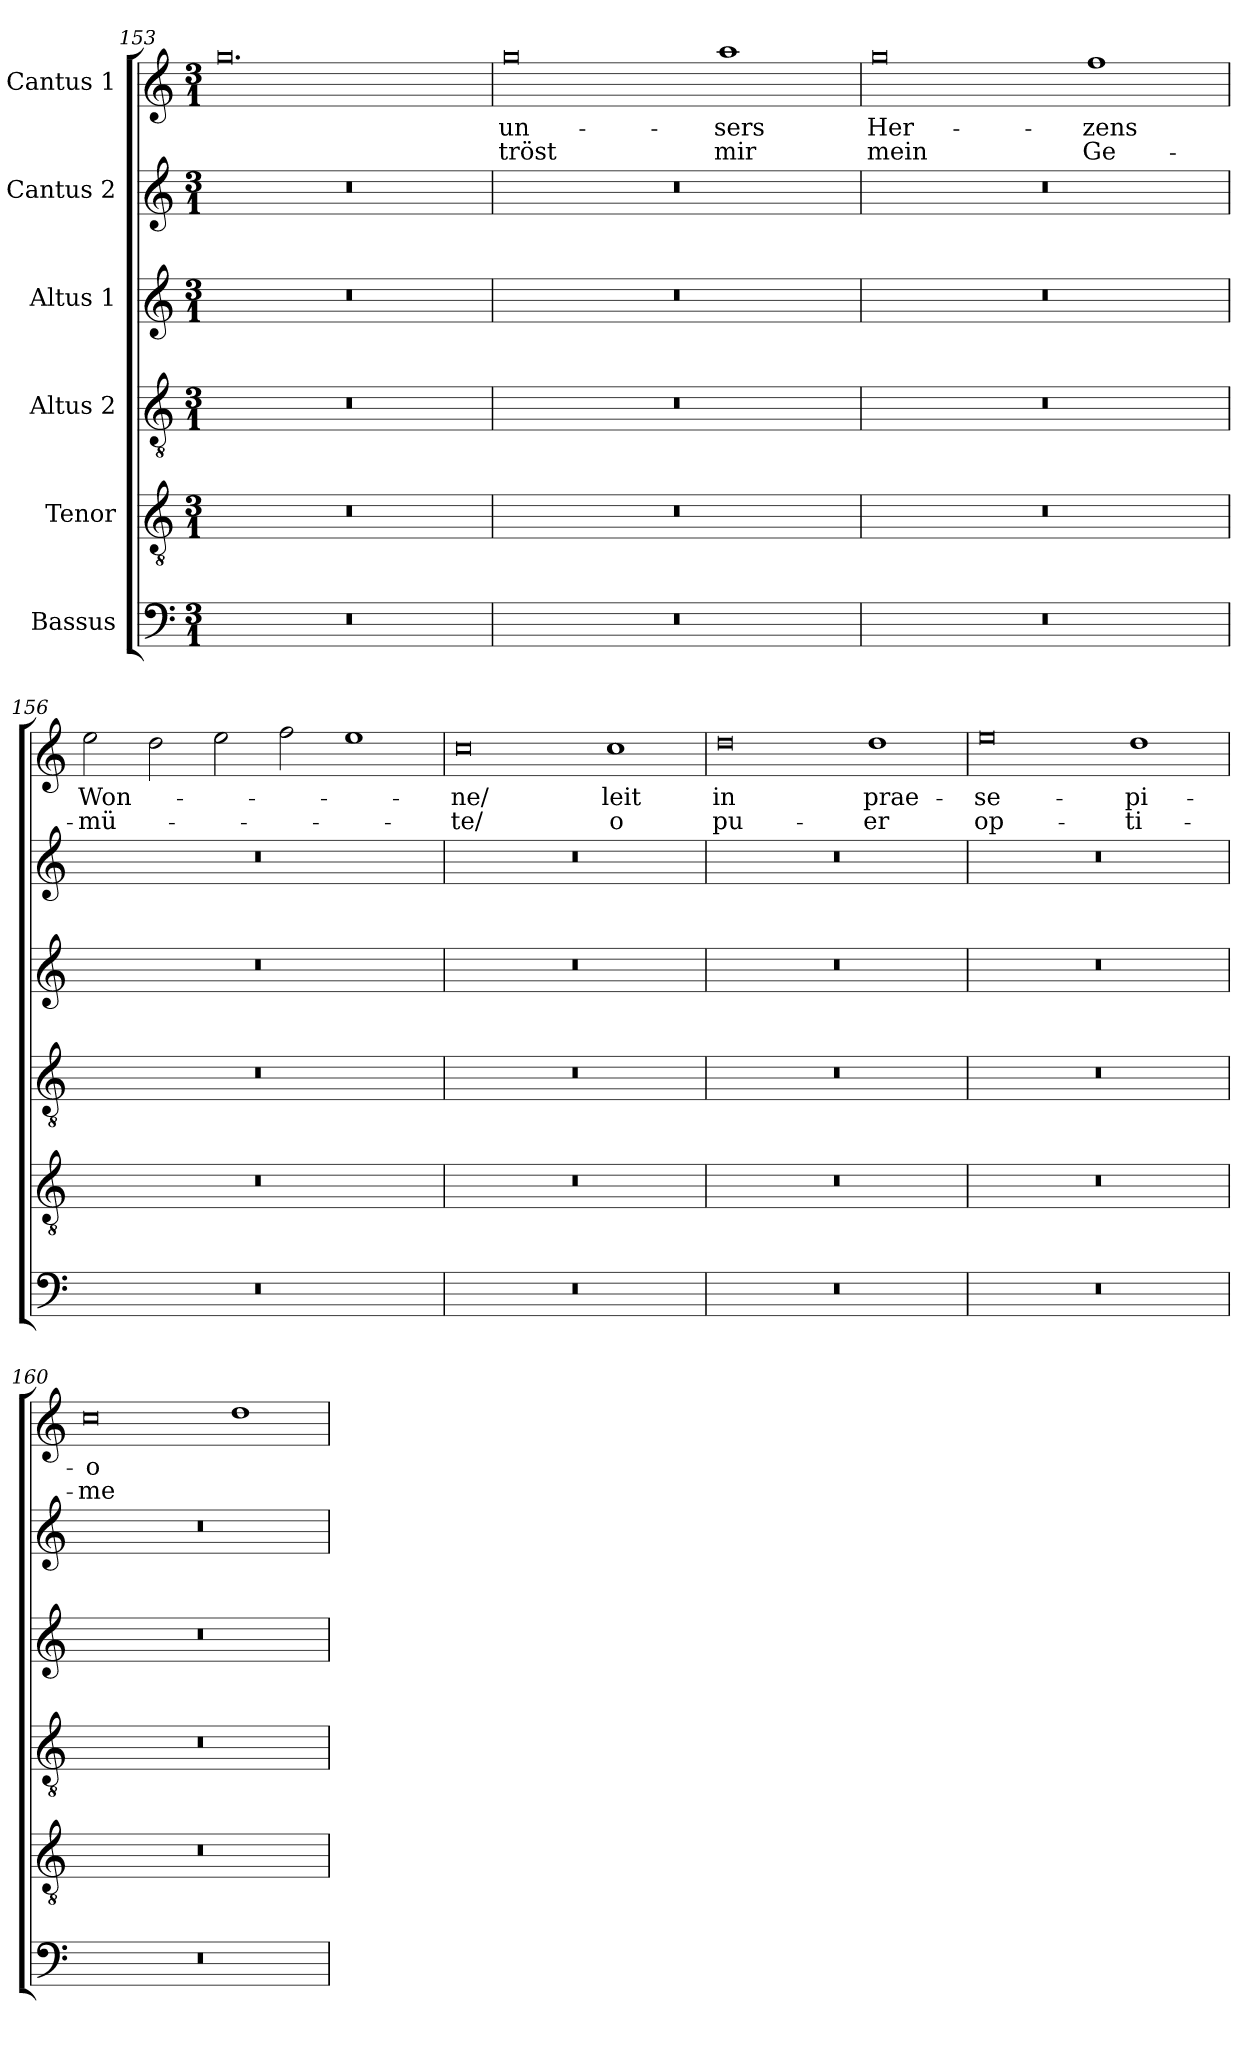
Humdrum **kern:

**kern	**kern	**kern	**kern	**kern	**kern	**text	**text
*part6	*part5	*part4	*part3	*part2	*part1	*part1	*part1
*staff6	*staff5	*staff4	*staff3	*staff2	*staff1	*staff1	*staff1
*I"Bassus	*I"Tenor	*I"Altus 2	*I"Altus 1	*I"Cantus 2	*I"Cantus 1	*	*
*clefF4	*clefGv2	*clefGv2	*clefG2	*clefG2	*clefG2	*	*
*M3/1	*M3/1	*M3/1	*M3/1	*M3/1	*M3/1	*	*
=153	=153	=153	=153	=153	=153	=153	=153
0.r	0.r	0.r	0.r	0.r	0.gg	.	.
=154	=154	=154	=154	=154	=154	=154	=154
!	!	!	!	!	!	!LO:LY:b:cj	!LO:LY:b:cj
0.r	0.r	0.r	0.r	0.r	0gg	un-	-tröst
!	!	!	!	!	!	!LO:LY:b:cj	!LO:LY:b:cj
.	.	.	.	.	1aa	sers	mir
=155	=155	=155	=155	=155	=155	=155	=155
!	!	!	!	!	!	!LO:LY:b:cj	!LO:LY:b:cj
0.r	0.r	0.r	0.r	0.r	0gg	Her-	-mein
!	!	!	!	!	!	!LO:LY:b:cj	!LO:LY:b:cj
.	.	.	.	.	1ff	zens	Ge-
!!LO:LB:g=z
=156	=156	=156	=156	=156	=156	=156	=156
!	!	!	!	!	!	!LO:LY:b:cj	!LO:LY:b:cj
0.r	0.r	0.r	0.r	0.r	2ee\	-Won-	-mü-
.	.	.	.	.	2dd\	.	.
.	.	.	.	.	2ee\	.	.
.	.	.	.	.	2ff\	.	.
.	.	.	.	.	1ee	.	.
=157	=157	=157	=157	=157	=157	=157	=157
!	!	!	!	!	!	!LO:LY:b:cj	!LO:LY:b:cj
0.r	0.r	0.r	0.r	0.r	0cc	-ne/	te/
!	!	!	!	!	!	!LO:LY:b:cj	!LO:LY:b:rj
.	.	.	.	.	1cc	leit	o
=158	=158	=158	=158	=158	=158	=158	=158
!	!	!	!	!	!	!LO:LY:b:cj	!LO:LY:b:cj
0.r	0.r	0.r	0.r	0.r	0dd	in	pu-
!	!	!	!	!	!	!LO:LY:b:cj	!LO:LY:b:cj
.	.	.	.	.	1dd	-prae-	-er
=159	=159	=159	=159	=159	=159	=159	=159
!	!	!	!	!	!	!LO:LY:b:cj	!LO:LY:b:cj
0.r	0.r	0.r	0.r	0.r	0ee	se-	-op-
!	!	!	!	!	!	!LO:LY:b:cj	!LO:LY:b:rj
.	.	.	.	.	1dd	-pi-	-ti-
=160	=160	=160	=160	=160	=160	=160	=160
!	!	!	!	!	!	!LO:LY:b:rj	!LO:LY:b:cj
0.r	0.r	0.r	0.r	0.r	0cc	-o	me
.	.	.	.	.	1dd	.	.
=	=	=	=	=	=	=	=
*-	*-	*-	*-	*-	*-	*-	*-
